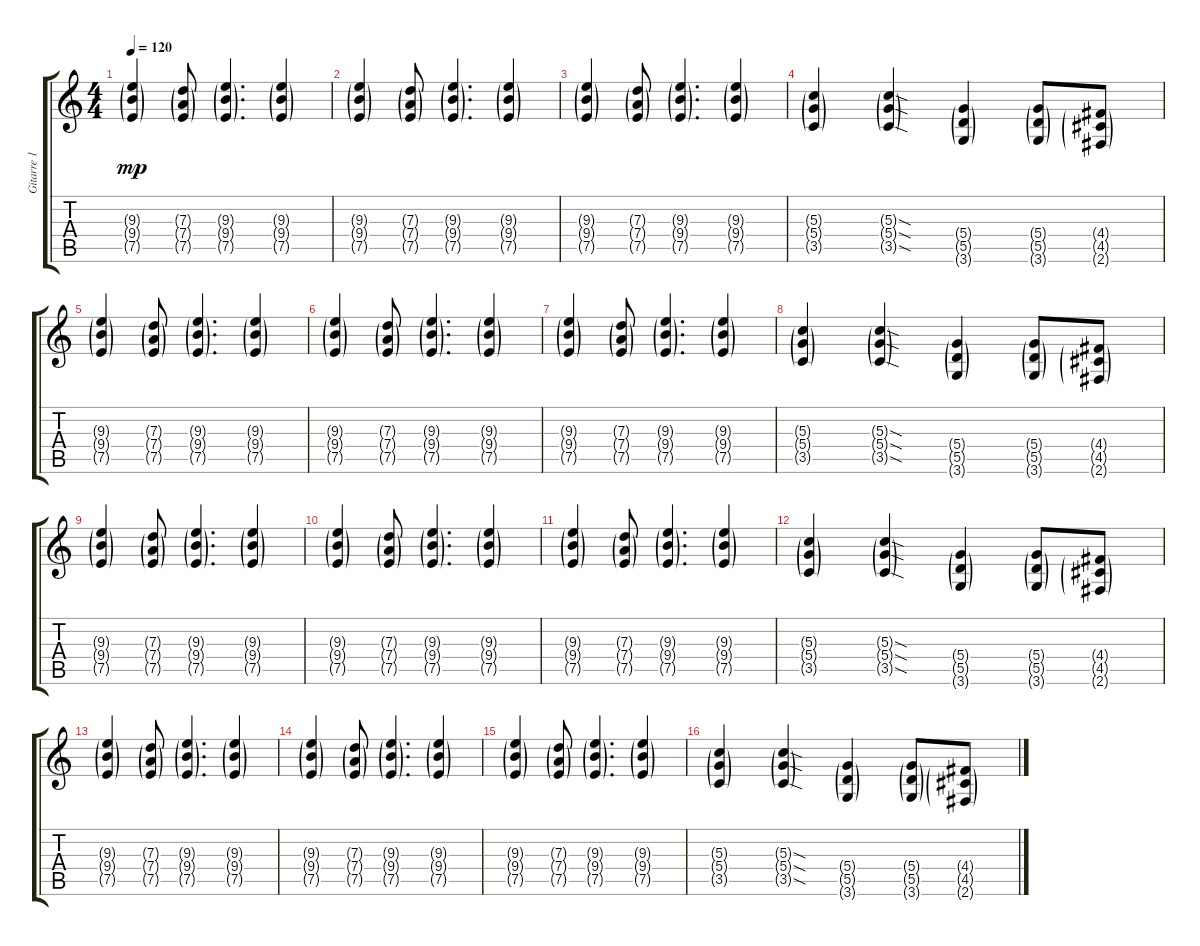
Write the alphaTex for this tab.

\track ("Gitarre 1" "Gitarre 1") {instrument overdrivenguitar}
\staff {score tabs}
\tuning (E4 B3 G3 D3 A2 E2) {hide}
\ts (4 4)
\tempo 120
\clef g2
\ks c
(9.3{g} 9.4{g} 7.5{g}).4{dy mp} (7.3{g} 7.4{g} 7.5{g}).8 (9.3{g} 9.4{g} 7.5{g}).4{d} (9.3{g} 9.4{g} 7.5{g}).4 |
(9.3{g} 9.4{g} 7.5{g}).4 (7.3{g} 7.4{g} 7.5{g}).8 (9.3{g} 9.4{g} 7.5{g}).4{d} (9.3{g} 9.4{g} 7.5{g}).4 |
(9.3{g} 9.4{g} 7.5{g}).4 (7.3{g} 7.4{g} 7.5{g}).8 (9.3{g} 9.4{g} 7.5{g}).4{d} (9.3{g} 9.4{g} 7.5{g}).4 |
(5.3{g} 5.4{g} 3.5{g}).4 (5.3{sod g} 5.4{sod g} 3.5{sod g}).4 (5.4{g} 5.5{g} 3.6{g}).4 (5.4{g} 5.5{g} 3.6{g}).8 (4.4{g} 4.5{g} 2.6{g}).8 |
(9.3{g} 9.4{g} 7.5{g}).4 (7.3{g} 7.4{g} 7.5{g}).8 (9.3{g} 9.4{g} 7.5{g}).4{d} (9.3{g} 9.4{g} 7.5{g}).4 |
(9.3{g} 9.4{g} 7.5{g}).4 (7.3{g} 7.4{g} 7.5{g}).8 (9.3{g} 9.4{g} 7.5{g}).4{d} (9.3{g} 9.4{g} 7.5{g}).4 |
(9.3{g} 9.4{g} 7.5{g}).4 (7.3{g} 7.4{g} 7.5{g}).8 (9.3{g} 9.4{g} 7.5{g}).4{d} (9.3{g} 9.4{g} 7.5{g}).4 |
(5.3{g} 5.4{g} 3.5{g}).4 (5.3{sod g} 5.4{sod g} 3.5{sod g}).4 (5.4{g} 5.5{g} 3.6{g}).4 (5.4{g} 5.5{g} 3.6{g}).8 (4.4{g} 4.5{g} 2.6{g}).8 |
(9.3{g} 9.4{g} 7.5{g}).4{volume 12} (7.3{g} 7.4{g} 7.5{g}).8 (9.3{g} 9.4{g} 7.5{g}).4{d} (9.3{g} 9.4{g} 7.5{g}).4 |
(9.3{g} 9.4{g} 7.5{g}).4{volume 11} (7.3{g} 7.4{g} 7.5{g}).8 (9.3{g} 9.4{g} 7.5{g}).4{d} (9.3{g} 9.4{g} 7.5{g}).4 |
(9.3{g} 9.4{g} 7.5{g}).4{volume 10} (7.3{g} 7.4{g} 7.5{g}).8 (9.3{g} 9.4{g} 7.5{g}).4{d} (9.3{g} 9.4{g} 7.5{g}).4 |
(5.3{g} 5.4{g} 3.5{g}).4{volume 9} (5.3{sod g} 5.4{sod g} 3.5{sod g}).4 (5.4{g} 5.5{g} 3.6{g}).4 (5.4{g} 5.5{g} 3.6{g}).8 (4.4{g} 4.5{g} 2.6{g}).8 |
(9.3{g} 9.4{g} 7.5{g}).4{volume 8} (7.3{g} 7.4{g} 7.5{g}).8 (9.3{g} 9.4{g} 7.5{g}).4{d} (9.3{g} 9.4{g} 7.5{g}).4 |
(9.3{g} 9.4{g} 7.5{g}).4{volume 7} (7.3{g} 7.4{g} 7.5{g}).8 (9.3{g} 9.4{g} 7.5{g}).4{d} (9.3{g} 9.4{g} 7.5{g}).4 |
(9.3{g} 9.4{g} 7.5{g}).4{volume 5} (7.3{g} 7.4{g} 7.5{g}).8 (9.3{g} 9.4{g} 7.5{g}).4{d} (9.3{g} 9.4{g} 7.5{g}).4 |
(5.3{g} 5.4{g} 3.5{g}).4{volume 3} (5.3{sod g} 5.4{sod g} 3.5{sod g}).4 (5.4{g} 5.5{g} 3.6{g}).4 (5.4{g} 5.5{g} 3.6{g}).8 (4.4{g} 4.5{g} 2.6{g}).8
